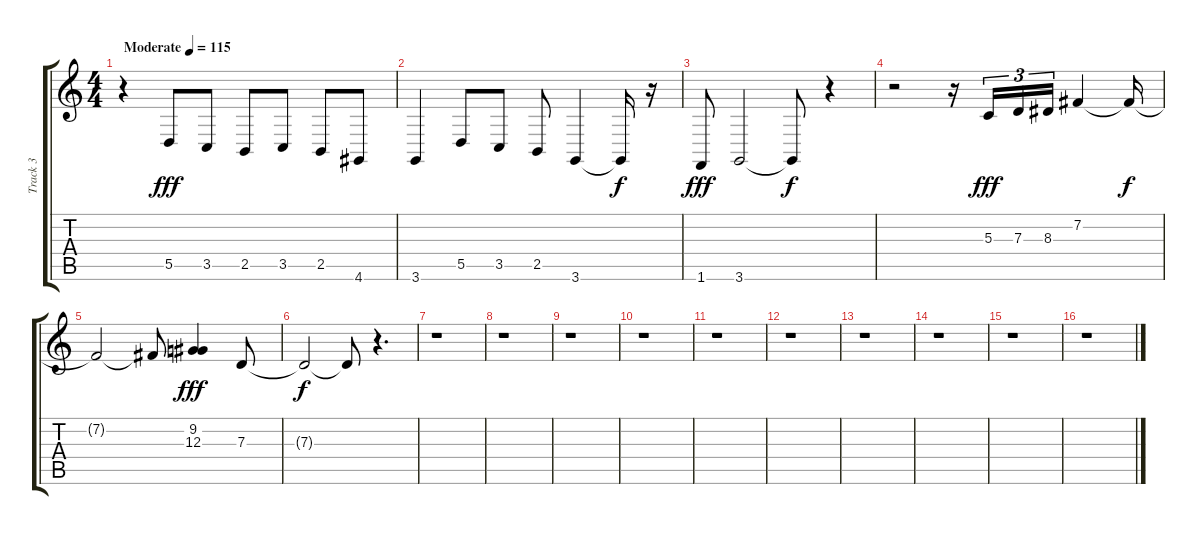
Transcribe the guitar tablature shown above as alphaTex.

\track ("Track 3" "Track 3") {instrument electricpiano1}
\staff {score tabs}
\tuning (E4 B3 G3 D3 A2 E2) {hide}
\ts (4 4)
\tempo (115 "Moderate")
\clef g2
\ks c
r.4{dy fff instrument electricpiano1} 5.5.8 3.5.8 2.5.8 3.5.8 2.5.8 4.6.8 |
3.6.4 5.5.8 3.5.8 2.5.8 3.6.4 3.6{t}.16{dy f} r.16 |
1.6.8{dy fff} 3.6.2 3.6{t}.8{dy f} r.4 |
r.2 r.16 5.3.16{tu (3 2) dy fff} 7.3.16{tu (3 2)} 8.3.16{tu (3 2)} 7.2.4 7.2{t}.16{dy f} |
7.2{t}.2 7.2{t}.8 (9.2 12.3).4{dy fff} 7.3.8 |
7.3{t}.2{dy f} 7.3{t}.8 r.4{d} |
r.1 |
r.1 |
r.1 |
r.1 |
r.1 |
r.1 |
r.1 |
r.1 |
r.1 |
r.1
